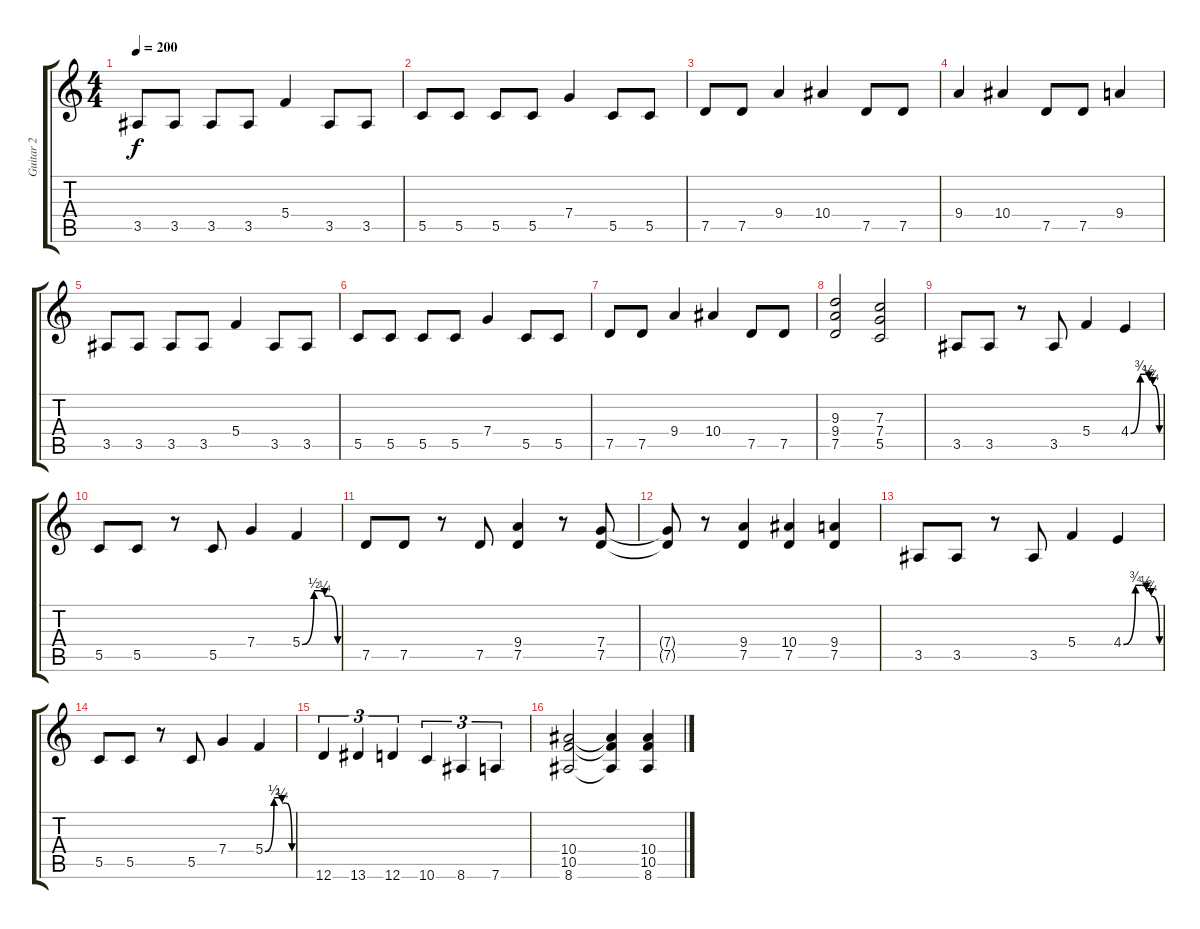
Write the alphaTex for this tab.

\track ("Guitar 2" "Guitar 2") {instrument distortionguitar}
\staff {score tabs}
\tuning (D4 A3 F3 C3 G2 D2) {hide}
\ts (4 4)
\tempo 200
\clef g2
\ks c
3.5.8{dy f} 3.5.8 3.5.8 3.5.8 5.4.4 3.5.8 3.5.8 |
5.5.8 5.5.8 5.5.8 5.5.8 7.4.4 5.5.8 5.5.8 |
7.5.8 7.5.8 9.4.4 10.4.4 7.5.8 7.5.8 |
9.4.4 10.4.4 7.5.8 7.5.8 9.4.4 |
3.5.8 3.5.8 3.5.8 3.5.8 5.4.4 3.5.8 3.5.8 |
5.5.8 5.5.8 5.5.8 5.5.8 7.4.4 5.5.8 5.5.8 |
7.5.8 7.5.8 9.4.4 10.4.4 7.5.8 7.5.8 |
(9.3 9.4 7.5).2 (7.3 7.4 5.5).2 |
3.5.8 3.5.8 r.8 3.5.8 5.4.4 4.4{be (custom 0 0 20 3 30 3 38 2 42 2 46 1 60 0)}.4 |
5.5.8 5.5.8 r.8 5.5.8 7.4.4 5.4{be (custom 0 0 20 2 30 2 38 1 42 1 46 1 60 0)}.4 |
7.5.8 7.5.8 r.8 7.5.8 (9.4 7.5).4 r.8 (7.4 7.5).8 |
(7.4{t} 7.5{t}).8 r.8 (9.4 7.5).4 (10.4 7.5).4 (9.4 7.5).4 |
3.5.8 3.5.8 r.8 3.5.8 5.4.4 4.4{be (custom 0 0 20 3 30 3 38 2 42 2 46 1 60 0)}.4 |
5.5.8 5.5.8 r.8 5.5.8 7.4.4 5.4{be (custom 0 0 20 2 30 2 38 1 42 1 46 1 60 0)}.4 |
12.6.4{tu (3 2)} 13.6.4{tu (3 2)} 12.6.4{tu (3 2)} 10.6.4{tu (3 2)} 8.6.4{tu (3 2)} 7.6.4{tu (3 2)} |
(10.4 10.5 8.6).2 (10.4{t} 10.5{t} 8.6{t}).4 (10.4 10.5 8.6).4
